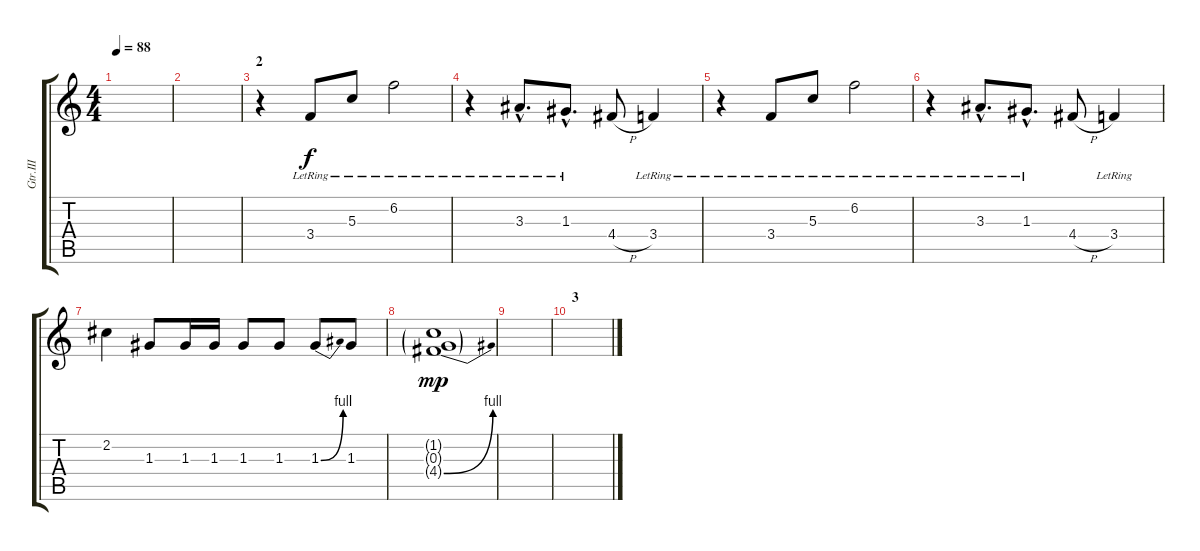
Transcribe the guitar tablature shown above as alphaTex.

\track ("Gtr.III" "Gtr.III") {instrument electricguitarjazz}
\staff {score tabs}
\tuning (E4 B3 G3 D3 A2 E2) {hide}
\ts (4 4)
\tempo 88
\clef g2
\ks c
|
|
\section ("" "2")
r.4 3.4{lr}.8 5.3{lr}.8 6.2{lr}.2 |
r.4 3.3{hac lr}.8{d} 1.3{hac lr}.8{d} 4.4{h}.8 3.4{lr}.4 |
r.4 3.4{lr}.8 5.3{lr}.8 6.2{lr}.2 |
r.4 3.3{hac lr}.8{d} 1.3{hac lr}.8{d} 4.4{h}.8 3.4{lr}.4 |
2.2.4 1.3.8 1.3.16 1.3.16 1.3.8 1.3.8 1.3{be (bend 0 0 60 4)}.8 1.3.8 |
(1.2{g} 0.3{g} 4.4{be (bend 0 0 60 4) g}).1{dy mp} |
|
\section ("" "3")
